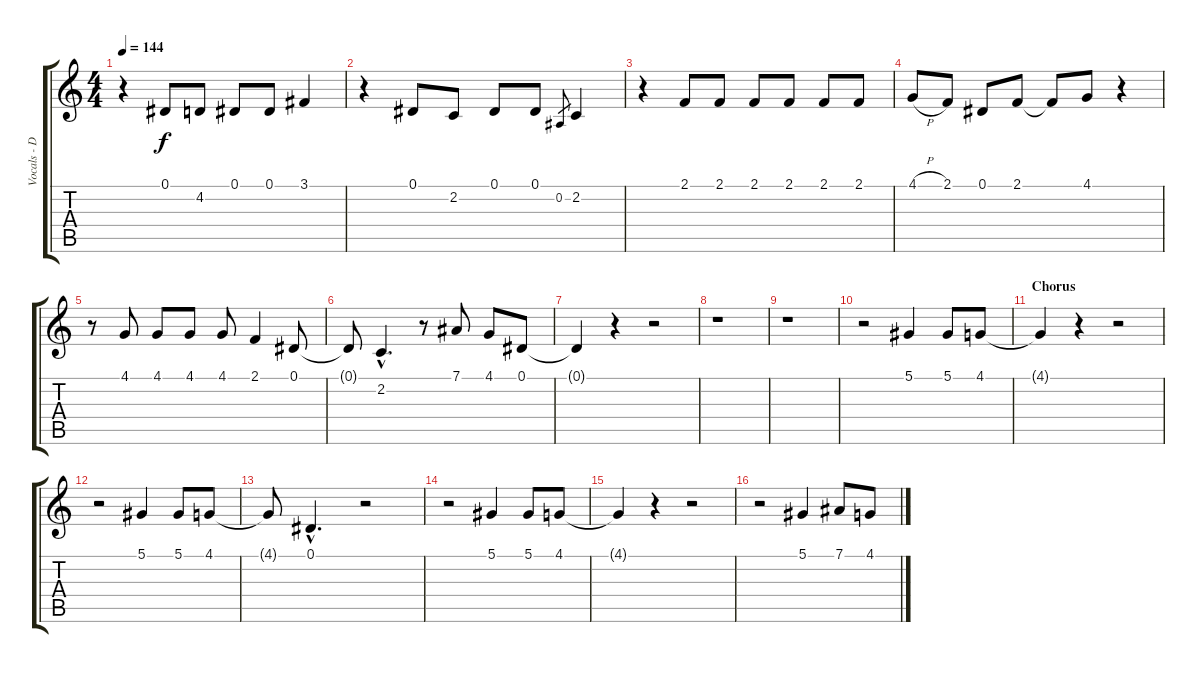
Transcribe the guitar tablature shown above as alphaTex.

\track ("Vocals - D. Lee Roth" "Vocals - D") {instrument tenorsax}
\staff {score tabs}
\tuning (Eb4 Bb3 Gb3 Db3 Ab2 Eb2) {hide}
\ts (4 4)
\tempo 144
\clef g2
\ks c
r.4{dy f} 0.1.8 4.2.8 0.1.8 0.1.8 3.1.4 |
r.4 0.1.8 2.2.8 0.1.8 0.1.8 0.2.8{gr} 2.2.4 |
r.4 2.1.8 2.1.8 2.1.8 2.1.8 2.1.8 2.1.8 |
4.1{h}.8 2.1.8 0.1.8 2.1.8 2.1{t}.8 4.1.8 r.4 |
r.8 4.1.8 4.1.8 4.1.8 4.1.8 2.1.4 0.1.8 |
0.1{t}.8 2.2{hac}.4{d} r.8 7.1.8 4.1.8 0.1.8 |
0.1{t}.4 r.4 r.2 |
r.1 |
r.1 |
r.2 5.1.4 5.1.8 4.1.8 |
\section ("" "Chorus")
4.1{t}.4 r.4 r.2 |
r.2 5.1.4 5.1.8 4.1.8 |
4.1{t}.8 0.1{hac}.4{d} r.2 |
r.2 5.1.4 5.1.8 4.1.8 |
4.1{t}.4 r.4 r.2 |
r.2 5.1.4 7.1.8 4.1.8
